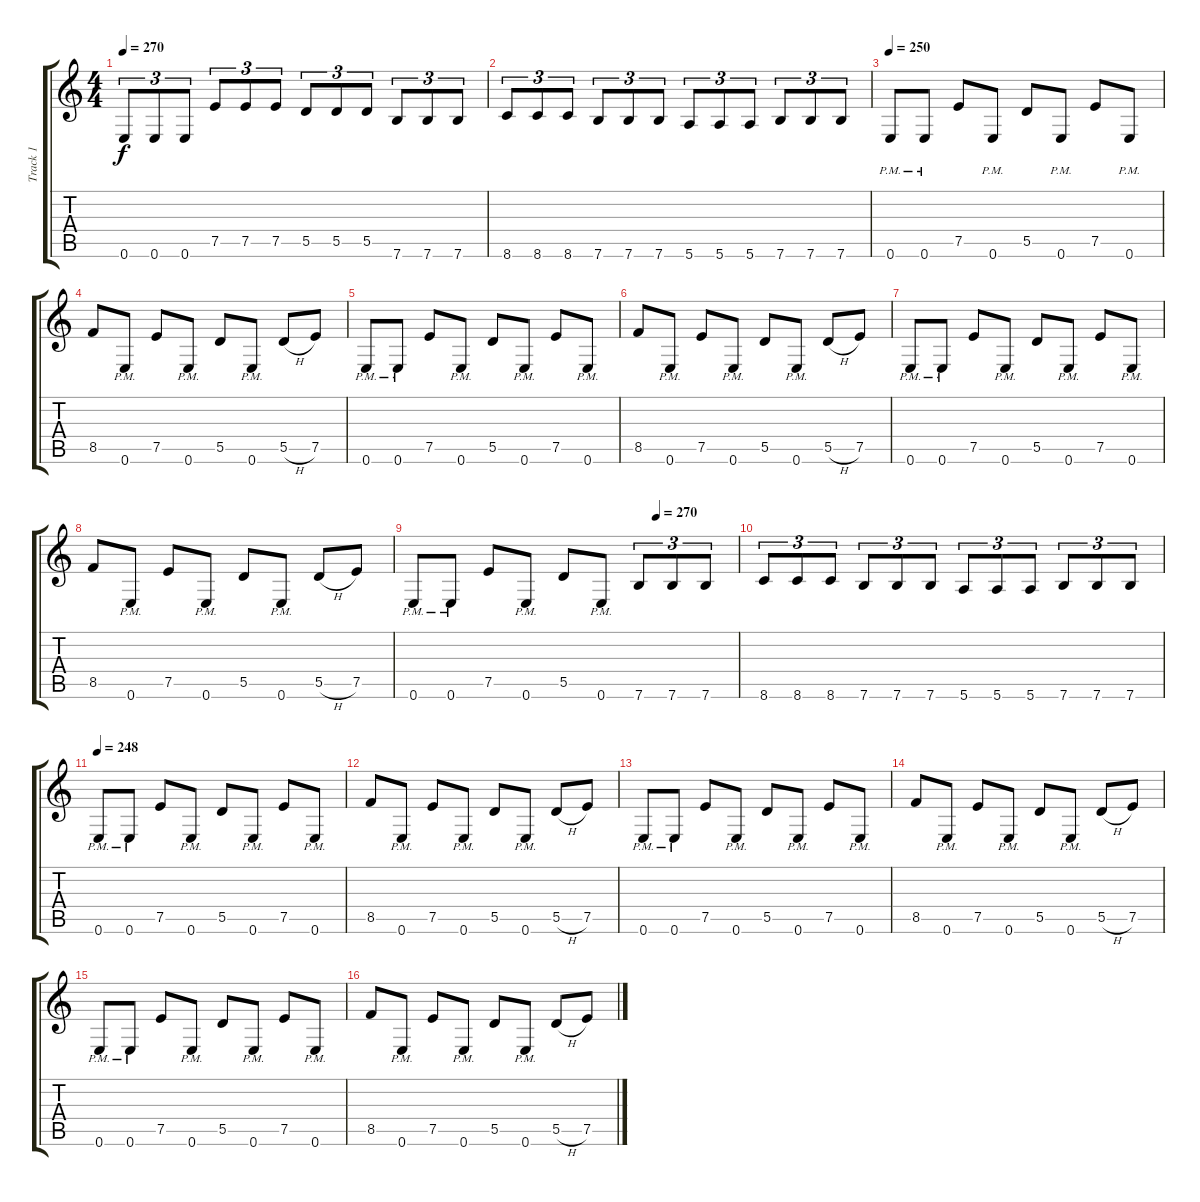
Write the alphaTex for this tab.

\track ("Track 1" "Track 1") {instrument overdrivenguitar}
\staff {score tabs}
\tuning (E4 B3 G3 D3 A2 E2) {hide}
\ts (4 4)
\tempo 270
\clef g2
\ks c
0.6.8{tu (3 2) dy f} 0.6.8{tu (3 2)} 0.6.8{tu (3 2)} 7.5.8{tu (3 2)} 7.5.8{tu (3 2)} 7.5.8{tu (3 2)} 5.5.8{tu (3 2)} 5.5.8{tu (3 2)} 5.5.8{tu (3 2)} 7.6.8{tu (3 2)} 7.6.8{tu (3 2)} 7.6.8{tu (3 2)} |
8.6.8{tu (3 2)} 8.6.8{tu (3 2)} 8.6.8{tu (3 2)} 7.6.8{tu (3 2)} 7.6.8{tu (3 2)} 7.6.8{tu (3 2)} 5.6.8{tu (3 2)} 5.6.8{tu (3 2)} 5.6.8{tu (3 2)} 7.6.8{tu (3 2)} 7.6.8{tu (3 2)} 7.6.8{tu (3 2)} |
\tempo 250
0.6{pm}.8 0.6{pm}.8 7.5.8 0.6{pm}.8 5.5.8 0.6{pm}.8 7.5.8 0.6{pm}.8 |
8.5.8 0.6{pm}.8 7.5.8 0.6{pm}.8 5.5.8 0.6{pm}.8 5.5{h}.8 7.5.8 |
0.6{pm}.8 0.6{pm}.8 7.5.8 0.6{pm}.8 5.5.8 0.6{pm}.8 7.5.8 0.6{pm}.8 |
8.5.8 0.6{pm}.8 7.5.8 0.6{pm}.8 5.5.8 0.6{pm}.8 5.5{h}.8 7.5.8 |
0.6{pm}.8 0.6{pm}.8 7.5.8 0.6{pm}.8 5.5.8 0.6{pm}.8 7.5.8 0.6{pm}.8 |
8.5.8 0.6{pm}.8 7.5.8 0.6{pm}.8 5.5.8 0.6{pm}.8 5.5{h}.8 7.5.8 |
\tempo (270 0.75)
0.6{pm}.8 0.6{pm}.8 7.5.8 0.6{pm}.8 5.5.8 0.6{pm}.8 7.6.8{tu (3 2)} 7.6.8{tu (3 2)} 7.6.8{tu (3 2)} |
8.6.8{tu (3 2)} 8.6.8{tu (3 2)} 8.6.8{tu (3 2)} 7.6.8{tu (3 2)} 7.6.8{tu (3 2)} 7.6.8{tu (3 2)} 5.6.8{tu (3 2)} 5.6.8{tu (3 2)} 5.6.8{tu (3 2)} 7.6.8{tu (3 2)} 7.6.8{tu (3 2)} 7.6.8{tu (3 2)} |
\tempo 248
0.6{pm}.8 0.6{pm}.8 7.5.8 0.6{pm}.8 5.5.8 0.6{pm}.8 7.5.8 0.6{pm}.8 |
8.5.8 0.6{pm}.8 7.5.8 0.6{pm}.8 5.5.8 0.6{pm}.8 5.5{h}.8 7.5.8 |
0.6{pm}.8 0.6{pm}.8 7.5.8 0.6{pm}.8 5.5.8 0.6{pm}.8 7.5.8 0.6{pm}.8 |
8.5.8 0.6{pm}.8 7.5.8 0.6{pm}.8 5.5.8 0.6{pm}.8 5.5{h}.8 7.5.8 |
0.6{pm}.8 0.6{pm}.8 7.5.8 0.6{pm}.8 5.5.8 0.6{pm}.8 7.5.8 0.6{pm}.8 |
8.5.8 0.6{pm}.8 7.5.8 0.6{pm}.8 5.5.8 0.6{pm}.8 5.5{h}.8 7.5.8
